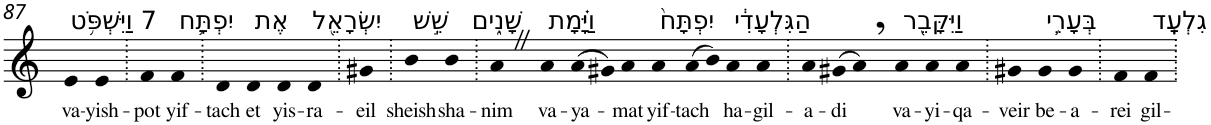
**kern	**text
*part1	*part1
*staff1	*staff1
*I"Piano	*
*I'Pno	*
!!LO:PB:g=z
*clefG2	*
*k[]	*
=87	=87
!LO:TX:a:t=7 וַיִּשְׁפֹּ֥ט	!
!	!LO:LY:b
4e	va-
!	!LO:LY:b
4e	-yish-
=88.	=88.
!	!LO:LY:b
4f	-pot
!LO:TX:a:t=יִפְתָּ֛ח	!
!	!LO:LY:b
4f	yif-
=89.	=89.
!	!LO:LY:b
4d	-tach
!LO:TX:a:t=אֶת	!
!	!LO:LY:b
4d	et
!LO:TX:a:t=יִשְׂרָאֵ֖ל	!
!	!LO:LY:b
4d	yis-
!	!LO:LY:b
4d	-ra-
=90.	=90.
!	!LO:LY:b
4g#X	-eil
=91.	=91.
!LO:TX:a:t=שֵׁ֣שׁ	!
!	!LO:LY:b
4b	sheish
!LO:TX:a:t=שָׁנִ֑ים	!
!	!LO:LY:b
4b	sha-
=92.	=92.
!	!LO:LY:b
4aZ	-nim
!LO:TX:a:t=וַיָּ֗מָת	!
!	!LO:LY:b
4a	va-
!	!LO:LY:b
(>8a	-ya-
8g#X)	.
!	!LO:LY:b
4a	-mat
!LO:TX:a:t=יִפְתָּח֙	!
!	!LO:LY:b
4a	yif-
!	!LO:LY:b
(>8a	-tach
8b)	.
!LO:TX:a:t=הַגִּלְעָדִ֔י	!
!	!LO:LY:b
4a	ha-
!	!LO:LY:b
4a	-gil-
=93.	=93.
!	!LO:LY:b
4a	-a-
!	!LO:LY:b
(>8g#X	-di
8a,)	.
!LO:TX:a:t=וַיִּקָּבֵ֖ר	!
!	!LO:LY:b
4a	va-
!	!LO:LY:b
4a	-yi-
!	!LO:LY:b
4a	-qa-
=94.	=94.
!	!LO:LY:b
4g#X	-veir
!LO:TX:a:t=בְּעָרֵ֥י	!
!	!LO:LY:b
4g#	be-
!	!LO:LY:b
4g#	-a-
=95.	=95.
!	!LO:LY:b
4f	-rei
!LO:TX:a:t=גִלְעָֽד	!
!	!LO:LY:b
4f	gil-
=.	=.
*-	*-
